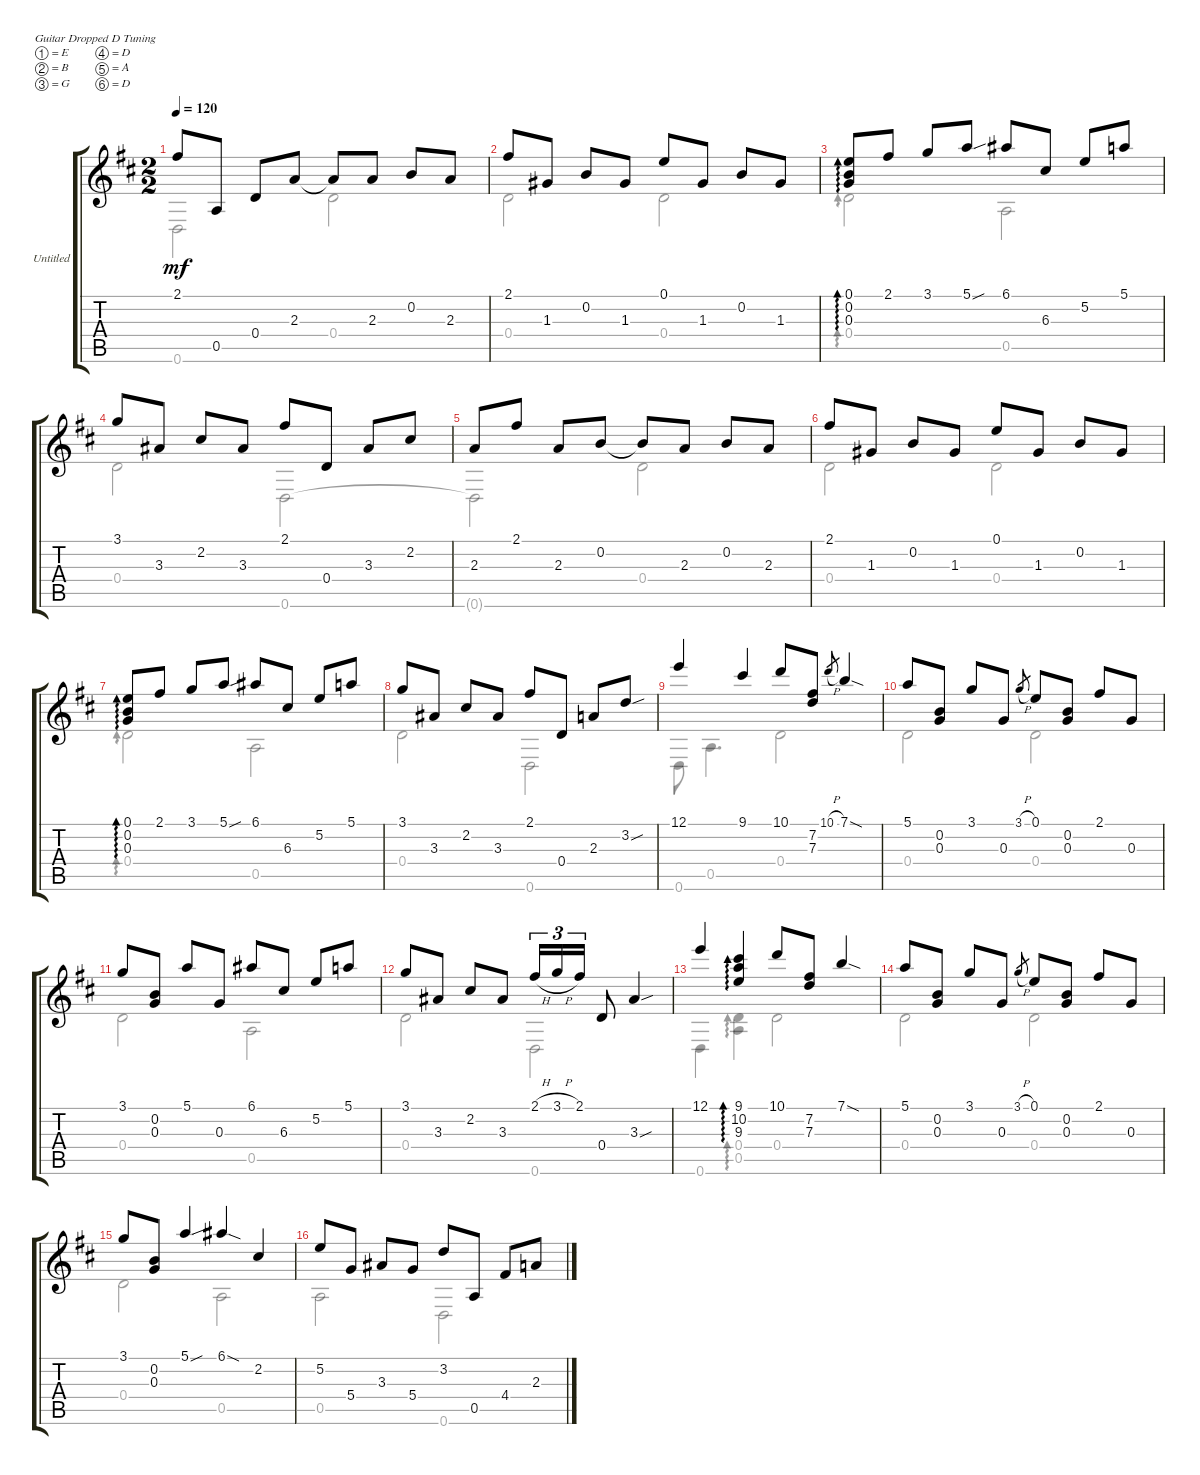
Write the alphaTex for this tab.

\bracketExtendMode groupsimilarinstruments
\firstSystemTrackNameOrientation horizontal
\otherSystemsTrackNameOrientation horizontal
\track ("Untitled" "Untitled") {instrument acousticguitarnylon}
\staff {score tabs}
\tuning (E4 B3 G3 D3 A2 D2)
\voice
\ts (2 2)
\tempo 120
\clef g2
\ks d
2.1.8{dy mf} 0.5.8 0.4.8 2.3.8 2.3{t}.8 2.3.8 0.2.8 2.3.8 |
2.1.8 1.3.8 0.2.8 1.3.8 0.1.8 1.3.8 0.2.8 1.3.8 |
(0.1 0.2 0.3).8{ad 0} 2.1.8 3.1.8 5.1{sou}.8 6.1.8 6.3.8 5.2.8 5.1.8 |
3.1.8 3.3.8 2.2.8 3.3.8 2.1.8 0.4.8 3.3.8 2.2.8 |
2.3.8 2.1.8 2.3.8 0.2.8 0.2{t}.8 2.3.8 0.2.8 2.3.8 |
2.1.8 1.3.8 0.2.8 1.3.8 0.1.8 1.3.8 0.2.8 1.3.8 |
(0.1 0.2 0.3).8{ad 0} 2.1.8 3.1.8 5.1{sou}.8 6.1.8 6.3.8 5.2.8 5.1.8 |
3.1.8 3.3.8 2.2.8 3.3.8 2.1.8 0.4.8 2.3.8 3.2{sou}.8 |
12.1.4 9.1.4 10.1.8 (7.2 7.3).8 10.1{h}.8{gr} 7.1{sod}.4 |
5.1.8 (0.2 0.3).8 3.1.8 0.3.8 3.1{h}.8{gr} 0.1.8 (0.2 0.3).8 2.1.8 0.3.8 |
3.1.8 (0.2 0.3).8 5.1.8 0.3.8 6.1.8 6.3.8 5.2.8 5.1.8 |
3.1.8 3.3.8 2.2.8 3.3.8 2.1{h}.16{tu (3 2)} 3.1{h}.16{tu (3 2)} 2.1.16{tu (3 2)} 0.4.8 3.3{sou}.4 |
12.1.4 (9.1 10.2 9.3).4{ad 0} 10.1.8 (7.2 7.3).8 7.1{sod}.4 |
5.1.8 (0.2 0.3).8 3.1.8 0.3.8 3.1{h}.8{gr} 0.1.8 (0.2 0.3).8 2.1.8 0.3.8 |
3.1.8 (0.2 0.3).8 5.1{sou}.4 6.1{sod}.4 2.2.4 |
5.2.8 5.4.8 3.3.8 5.4.8 3.2.8 0.5.8 4.4.8 2.3.8
\voice
\clef g2
\ottava regular
\simile none
\ks d
0.6.2{dy mf} 0.4.2 |
0.4.2 0.4.2 |
0.4.2{ad 0} 0.5.2 |
0.4.2 0.6.2 |
0.6{t}.2 0.4.2 |
0.4.2 0.4.2 |
0.4.2{ad 0} 0.5.2 |
0.4.2 0.6.2 |
0.6.8 0.5.4{d} 0.4.2 |
0.4.2 0.4.2 |
0.4.2 0.5.2 |
0.4.2 0.6.2 |
0.6.4 (0.4 0.5).4{ad 0} 0.4.2 |
0.4.2 0.4.2 |
0.4.2 0.5.2 |
0.5.2 0.6.2
